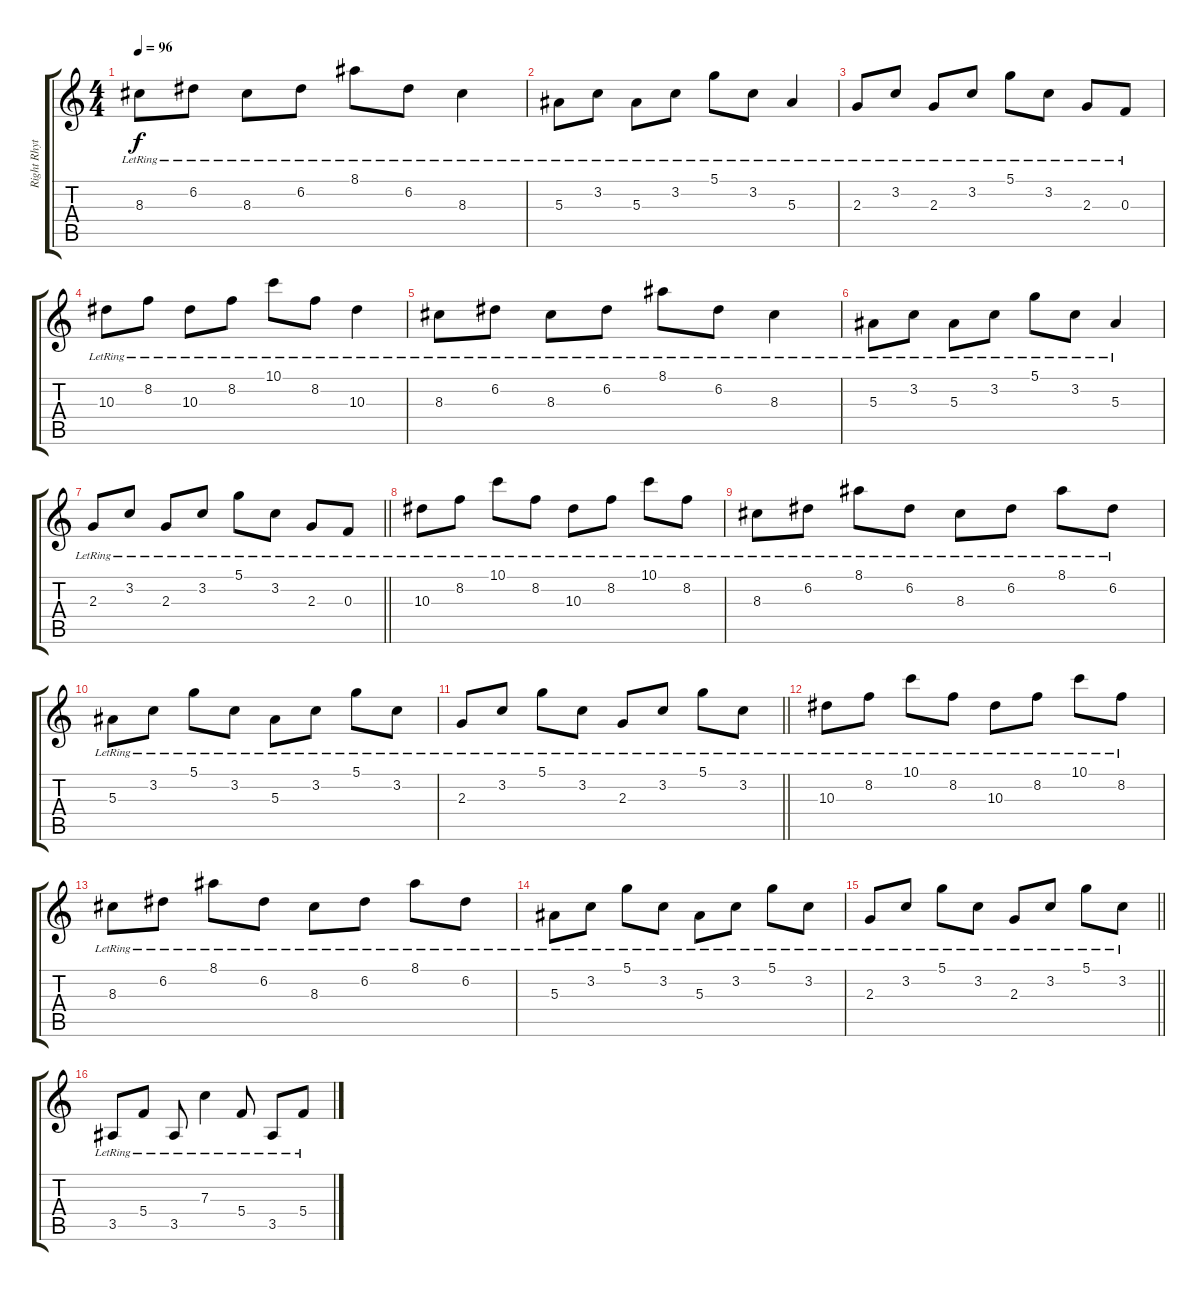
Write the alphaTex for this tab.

\track ("Right Rhythm" "Right Rhyt") {instrument distortionguitar}
\staff {score tabs}
\tuning (D4 A3 F3 C3 G2 C2) {hide}
\ts (4 4)
\tempo 96
\clef g2
\ks c
8.3{lr}.8{dy f} 6.2{lr}.8 8.3{lr}.8 6.2{lr}.8 8.1{lr}.8 6.2{lr}.8 8.3{lr}.4 |
5.3{lr}.8 3.2{lr}.8 5.3{lr}.8 3.2{lr}.8 5.1{lr}.8 3.2{lr}.8 5.3{lr}.4 |
2.3{lr}.8 3.2{lr}.8 2.3{lr}.8 3.2{lr}.8 5.1{lr}.8 3.2{lr}.8 2.3{lr}.8 0.3{lr}.8 |
10.3{lr}.8 8.2{lr}.8 10.3{lr}.8 8.2{lr}.8 10.1{lr}.8 8.2{lr}.8 10.3{lr}.4 |
8.3{lr}.8 6.2{lr}.8 8.3{lr}.8 6.2{lr}.8 8.1{lr}.8 6.2{lr}.8 8.3{lr}.4 |
5.3{lr}.8 3.2{lr}.8 5.3{lr}.8 3.2{lr}.8 5.1{lr}.8 3.2{lr}.8 5.3{lr}.4 |
\barLineRight lightlight
2.3{lr}.8 3.2{lr}.8 2.3{lr}.8 3.2{lr}.8 5.1{lr}.8 3.2{lr}.8 2.3{lr}.8 0.3{lr}.8 |
\section ("" "")
10.3{lr}.8 8.2{lr}.8 10.1{lr}.8 8.2{lr}.8 10.3{lr}.8 8.2{lr}.8 10.1{lr}.8 8.2{lr}.8 |
8.3{lr}.8 6.2{lr}.8 8.1{lr}.8 6.2{lr}.8 8.3{lr}.8 6.2{lr}.8 8.1{lr}.8 6.2{lr}.8 |
5.3{lr}.8 3.2{lr}.8 5.1{lr}.8 3.2{lr}.8 5.3{lr}.8 3.2{lr}.8 5.1{lr}.8 3.2{lr}.8 |
\barLineRight lightlight
2.3{lr}.8 3.2{lr}.8 5.1{lr}.8 3.2{lr}.8 2.3{lr}.8 3.2{lr}.8 5.1{lr}.8 3.2{lr}.8 |
10.3{lr}.8 8.2{lr}.8 10.1{lr}.8 8.2{lr}.8 10.3{lr}.8 8.2{lr}.8 10.1{lr}.8 8.2{lr}.8 |
8.3{lr}.8 6.2{lr}.8 8.1{lr}.8 6.2{lr}.8 8.3{lr}.8 6.2{lr}.8 8.1{lr}.8 6.2{lr}.8 |
5.3{lr}.8 3.2{lr}.8 5.1{lr}.8 3.2{lr}.8 5.3{lr}.8 3.2{lr}.8 5.1{lr}.8 3.2{lr}.8 |
\barLineRight lightlight
2.3{lr}.8 3.2{lr}.8 5.1{lr}.8 3.2{lr}.8 2.3{lr}.8 3.2{lr}.8 5.1{lr}.8 3.2{lr}.8 |
\section ("" "")
3.5{lr}.8 5.4{lr}.8 3.5{lr}.8 7.3{lr}.4 5.4{lr}.8 3.5{lr}.8 5.4{lr}.8
